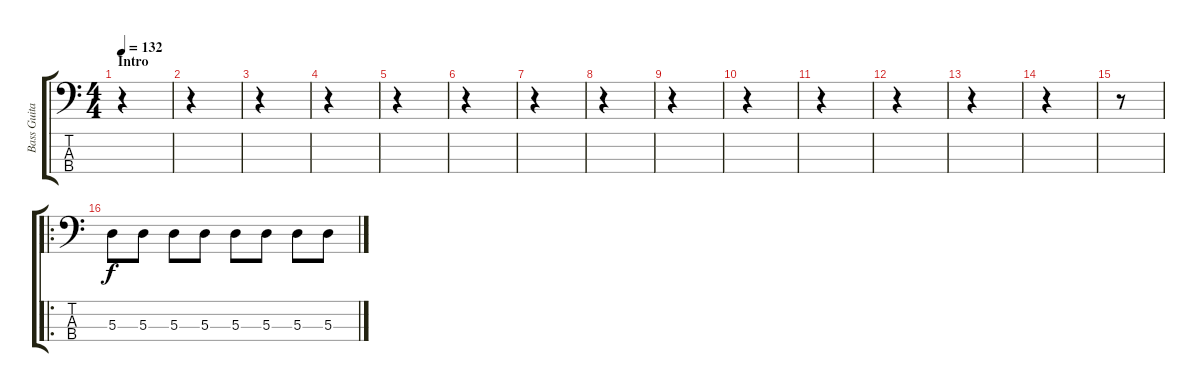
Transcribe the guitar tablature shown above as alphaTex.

\track ("Bass Guitar" "Bass Guita") {instrument electricbasspick}
\staff {score tabs}
\tuning (G2 D2 A1 E1) {hide}
\ts (4 4)
\section ("" "Intro")
\tempo 132
\clef f4
\ks c
r.4{dy f instrument electricbasspick} |
r.4 |
r.4 |
r.4 |
r.4 |
r.4 |
r.4 |
r.4 |
r.4 |
r.4 |
r.4 |
r.4 |
r.4 |
r.4 |
r.8 |
\ro
5.3.8 5.3.8 5.3.8 5.3.8 5.3.8 5.3.8 5.3.8 5.3.8
